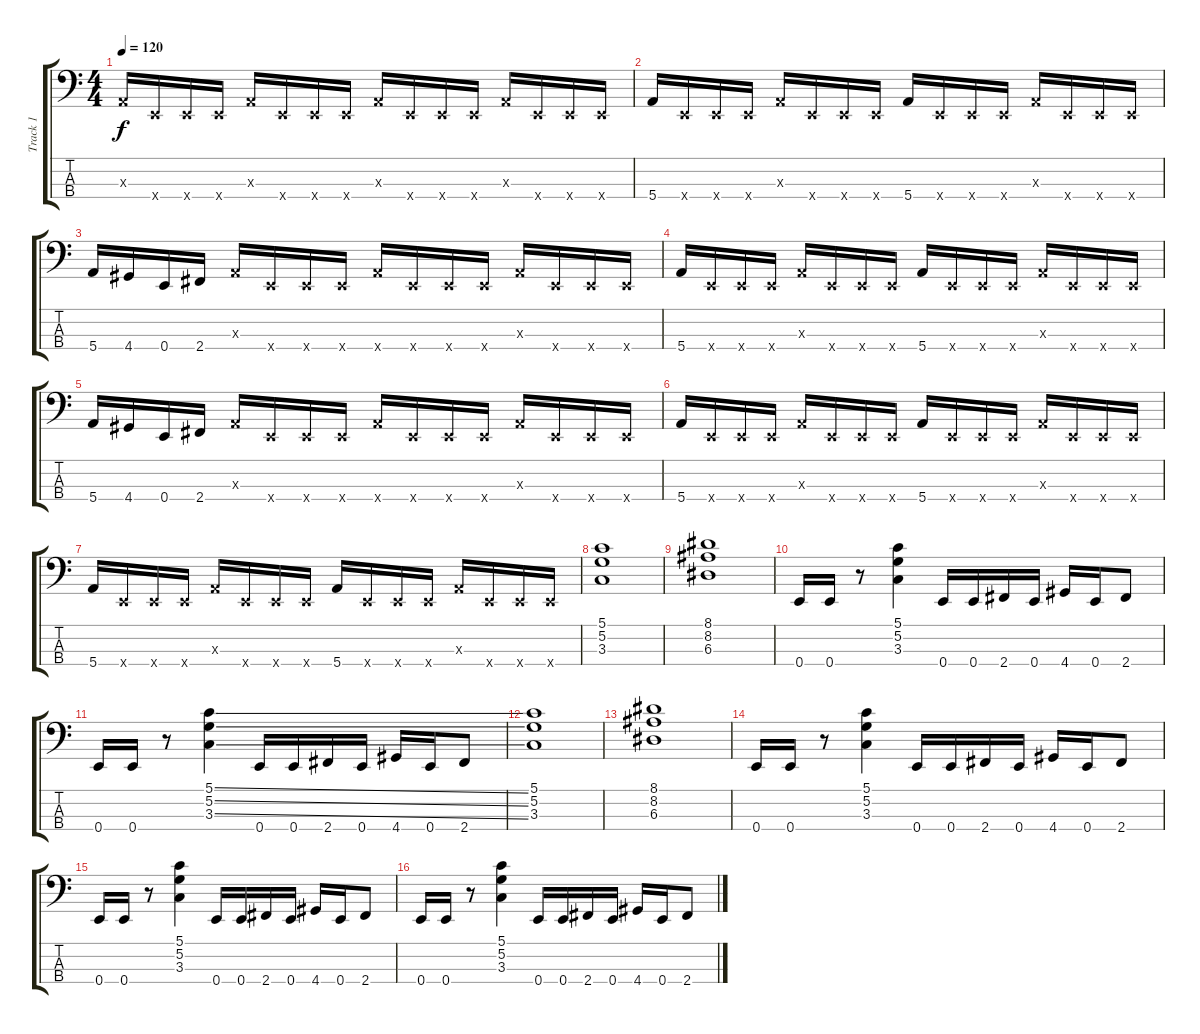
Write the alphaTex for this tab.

\track ("Track 1" "Track 1") {instrument slapbass1}
\staff {score tabs}
\tuning (G2 D2 A1 E1) {hide}
\ts (4 4)
\tempo 120
\clef f4
\ks c
0.3{x}.16{dy f} 0.4{x}.16 0.4{x}.16 0.4{x}.16 0.3{x}.16 0.4{x}.16 0.4{x}.16 0.4{x}.16 0.3{x}.16 0.4{x}.16 0.4{x}.16 0.4{x}.16 0.3{x}.16 0.4{x}.16 0.4{x}.16 0.4{x}.16 |
5.4.16 0.4{x}.16 0.4{x}.16 0.4{x}.16 0.3{x}.16 0.4{x}.16 0.4{x}.16 0.4{x}.16 5.4.16 0.4{x}.16 0.4{x}.16 0.4{x}.16 0.3{x}.16 0.4{x}.16 0.4{x}.16 0.4{x}.16 |
5.4.16 4.4.16 0.4.16 2.4.16 0.3{x}.16 0.4{x}.16 0.4{x}.16 0.4{x}.16 5.4{x}.16 0.4{x}.16 0.4{x}.16 0.4{x}.16 0.3{x}.16 0.4{x}.16 0.4{x}.16 0.4{x}.16 |
5.4.16 0.4{x}.16 0.4{x}.16 0.4{x}.16 0.3{x}.16 0.4{x}.16 0.4{x}.16 0.4{x}.16 5.4.16 0.4{x}.16 0.4{x}.16 0.4{x}.16 0.3{x}.16 0.4{x}.16 0.4{x}.16 0.4{x}.16 |
5.4.16 4.4.16 0.4.16 2.4.16 0.3{x}.16 0.4{x}.16 0.4{x}.16 0.4{x}.16 5.4{x}.16 0.4{x}.16 0.4{x}.16 0.4{x}.16 0.3{x}.16 0.4{x}.16 0.4{x}.16 0.4{x}.16 |
5.4.16 0.4{x}.16 0.4{x}.16 0.4{x}.16 0.3{x}.16 0.4{x}.16 0.4{x}.16 0.4{x}.16 5.4.16 0.4{x}.16 0.4{x}.16 0.4{x}.16 0.3{x}.16 0.4{x}.16 0.4{x}.16 0.4{x}.16 |
5.4.16 0.4{x}.16 0.4{x}.16 0.4{x}.16 0.3{x}.16 0.4{x}.16 0.4{x}.16 0.4{x}.16 5.4.16 0.4{x}.16 0.4{x}.16 0.4{x}.16 0.3{x}.16 0.4{x}.16 0.4{x}.16 0.4{x}.16 |
(5.1 5.2 3.3).1 |
(8.1 8.2 6.3).1 |
0.4.16 0.4.16 r.8 (5.1 5.2 3.3).4 0.4.16 0.4.16 2.4.16 0.4.16 4.4.16 0.4.16 2.4.8 |
0.4.16 0.4.16 r.8 (5.1{ss} 5.2{ss} 3.3{ss}).4 0.4.16 0.4.16 2.4.16 0.4.16 4.4.16 0.4.16 2.4.8 |
(5.1 5.2 3.3).1 |
(8.1 8.2 6.3).1 |
0.4.16 0.4.16 r.8 (5.1 5.2 3.3).4 0.4.16 0.4.16 2.4.16 0.4.16 4.4.16 0.4.16 2.4.8 |
0.4.16 0.4.16 r.8 (5.1 5.2 3.3).4 0.4.16 0.4.16 2.4.16 0.4.16 4.4.16 0.4.16 2.4.8 |
0.4.16 0.4.16 r.8 (5.1 5.2 3.3).4 0.4.16 0.4.16 2.4.16 0.4.16 4.4.16 0.4.16 2.4.8
